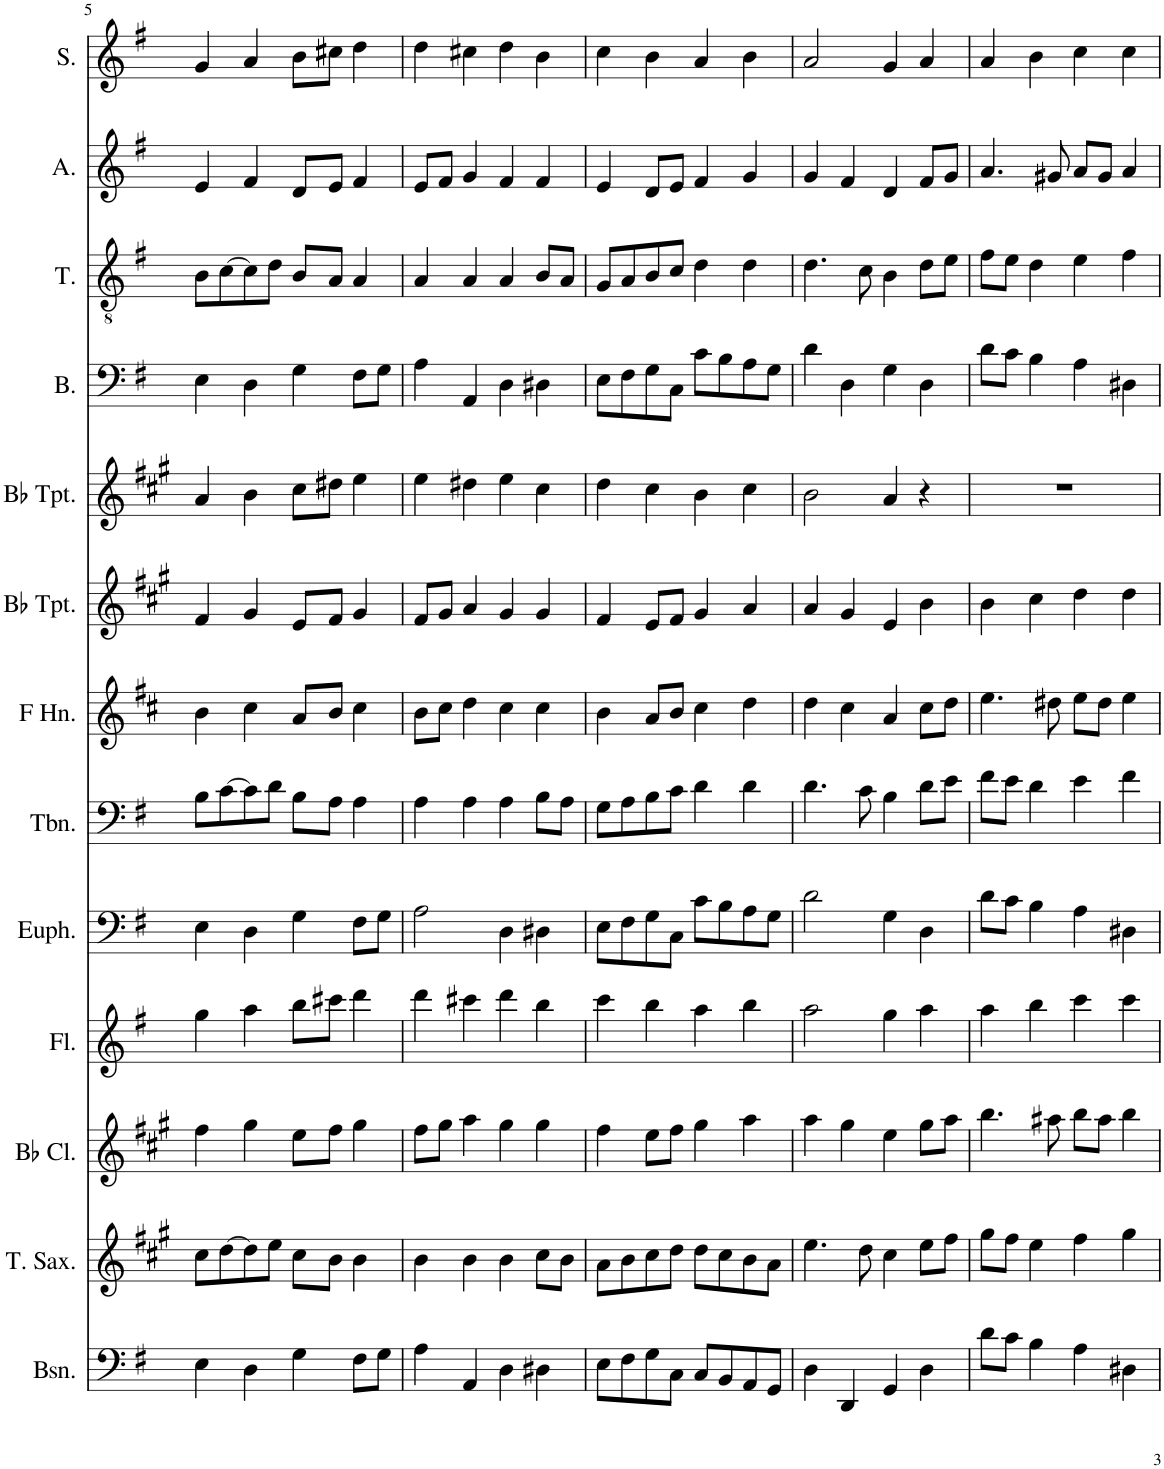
**kern	**kern	**kern	**kern	**kern	**kern	**kern	**kern	**kern	**kern	**kern	**kern	**kern
*part13	*part12	*part11	*part10	*part9	*part8	*part7	*part6	*part5	*part4	*part3	*part2	*part1
*staff13	*staff12	*staff11	*staff10	*staff9	*staff8	*staff7	*staff6	*staff5	*staff4	*staff3	*staff2	*staff1
*I"Bassoon	*I"Tenor Saxophone	*I"Bb Clarinet	*I"Flute	*I"Euphonium	*I"Trombone	*I"Horn in F	*I"Bb Trumpet	*I"Bb Trumpet	*I"Bass	*I"Tenor	*I"Alto	*I"Soprano
*I'Bsn.	*I'T. Sax.	*I'Bb Cl.	*I'Fl.	*I'Euph.	*I'Tbn.	*	*I'Bb Tpt.	*I'Bb Tpt.	*I'B.	*I'T.	*I'A.	*I'S.
!!LO:PB:g=z
*clefF4	*clefG2	*clefG2	*clefG2	*clefF4	*clefF4	*clefG2	*clefG2	*clefG2	*clefF4	*clefGv2	*clefG2	*clefG2
*	*Trd8c14	*Trd1c2	*	*	*	*Trd4c7	*Trd1c2	*Trd1c2	*	*	*	*
*k[f#]	*k[f#c#g#]	*k[f#c#g#]	*k[f#]	*k[f#]	*k[f#]	*k[f#c#]	*k[f#c#g#]	*k[f#c#g#]	*k[f#]	*k[f#]	*k[f#]	*k[f#]
*M4/4	*M4/4	*M4/4	*M4/4	*M4/4	*M4/4	*M4/4	*M4/4	*M4/4	*M4/4	*M4/4	*M4/4	*M4/4
=5	=5	=5	=5	=5	=5	=5	=5	=5	=5	=5	=5	=5
4E\	8cc#\L	4ff#\	4gg\	4E\	8B\L	4b\	4f#/	4a/	4E\	8B\L	4e/	4g/
.	[8dd\	.	.	.	[8c\	.	.	.	.	[8c\	.	.
4D\	8dd\]	4gg#\	4aa\	4D\	8c\]	4cc#\	4g#/	4b\	4D\	8c\]	4f#/	4a/
.	8ee\J	.	.	.	8d\J	.	.	.	.	8d\J	.	.
4G\	8cc#\L	8ee\L	8bb\L	4G\	8B\L	8a/L	8e/L	8cc#\L	4G\	8B/L	8d/L	8b\L
.	8b\J	8ff#\J	8ccc#X\J	.	8A\J	8b/J	8f#/J	8dd#X\J	.	8A/J	8e/J	8cc#X\J
8F#\L	4b\	4gg#\	4ddd\	8F#\L	4A\	4cc#\	4g#/	4ee\	8F#\L	4A/	4f#/	4dd\
8G\J	.	.	.	8G\J	.	.	.	.	8G\J	.	.	.
=6	=6	=6	=6	=6	=6	=6	=6	=6	=6	=6	=6	=6
4A\	4b\	8ff#\L	4ddd\	2A\	4A\	8b\L	8f#/L	4ee\	4A\	4A/	8e/L	4dd\
.	.	8gg#\J	.	.	.	8cc#\J	8g#/J	.	.	.	8f#/J	.
4AA/	4b\	4aa\	4ccc#X\	.	4A\	4dd\	4a/	4dd#X\	4AA/	4A/	4g/	4cc#X\
4D\	4b\	4gg#\	4ddd\	4D\	4A\	4cc#\	4g#/	4ee\	4D\	4A/	4f#/	4dd\
4D#X\	8cc#\L	4gg#\	4bb\	4D#X\	8B\L	4cc#\	4g#/	4cc#\	4D#X\	8B/L	4f#/	4b\
.	8b\J	.	.	.	8A\J	.	.	.	.	8A/J	.	.
=7	=7	=7	=7	=7	=7	=7	=7	=7	=7	=7	=7	=7
8E\L	8a\L	4ff#\	4ccc\	8E\L	8G\L	4b\	4f#/	4dd\	8E\L	8G/L	4e/	4cc\
8F#\	8b\	.	.	8F#\	8A\	.	.	.	8F#\	8A/	.	.
8G\	8cc#\	8ee\L	4bb\	8G\	8B\	8a/L	8e/L	4cc#\	8G\	8B/	8d/L	4b\
8C\J	8dd\J	8ff#\J	.	8C\J	8c\J	8b/J	8f#/J	.	8C\J	8c/J	8e/J	.
8C/L	8dd\L	4gg#\	4aa\	8c\L	4d\	4cc#\	4g#/	4b\	8c\L	4d\	4f#/	4a/
8BB/	8cc#\	.	.	8B\	.	.	.	.	8B\	.	.	.
8AA/	8b\	4aa\	4bb\	8A\	4d\	4dd\	4a/	4cc#\	8A\	4d\	4g/	4b\
8GG/J	8a\J	.	.	8G\J	.	.	.	.	8G\J	.	.	.
=8	=8	=8	=8	=8	=8	=8	=8	=8	=8	=8	=8	=8
4D\	4.ee\	4aa\	2aa\	2d\	4.d\	4dd\	4a/	2b\	4d\	4.d\	4g/	2a/
4DD/	.	4gg#\	.	.	.	4cc#\	4g#/	.	4D\	.	4f#/	.
.	8dd\	.	.	.	8c\	.	.	.	.	8c\	.	.
4GG/	4cc#\	4ee\	4gg\	4G\	4B\	4a/	4e/	4a/	4G\	4B\	4d/	4g/
4D\	8ee\L	8gg#\L	4aa\	4D\	8d\L	8cc#\L	4b\	4r	4D\	8d\L	8f#/L	4a/
.	8ff#\J	8aa\J	.	.	8e\J	8dd\J	.	.	.	8e\J	8g/J	.
=9	=9	=9	=9	=9	=9	=9	=9	=9	=9	=9	=9	=9
8d\L	8gg#\L	4.bb\	4aa\	8d\L	8f#\L	4.ee\	4b\	1r	8d\L	8f#\L	4.a/	4a/
8c\J	8ff#\J	.	.	8c\J	8e\J	.	.	.	8c\J	8e\J	.	.
4B\	4ee\	.	4bb\	4B\	4d\	.	4cc#\	.	4B\	4d\	.	4b\
.	.	8aa#X\	.	.	.	8dd#X\	.	.	.	.	8g#X/	.
4A\	4ff#\	8bb\L	4ccc\	4A\	4e\	8ee\L	4dd\	.	4A\	4e\	8a/L	4cc\
.	.	8aa#\J	.	.	.	8dd#\J	.	.	.	.	8g#/J	.
4D#X\	4gg#\	4bb\	4ccc\	4D#X\	4f#\	4ee\	4dd\	.	4D#X\	4f#\	4a/	4cc\
=	=	=	=	=	=	=	=	=	=	=	=	=
*-	*-	*-	*-	*-	*-	*-	*-	*-	*-	*-	*-	*-
